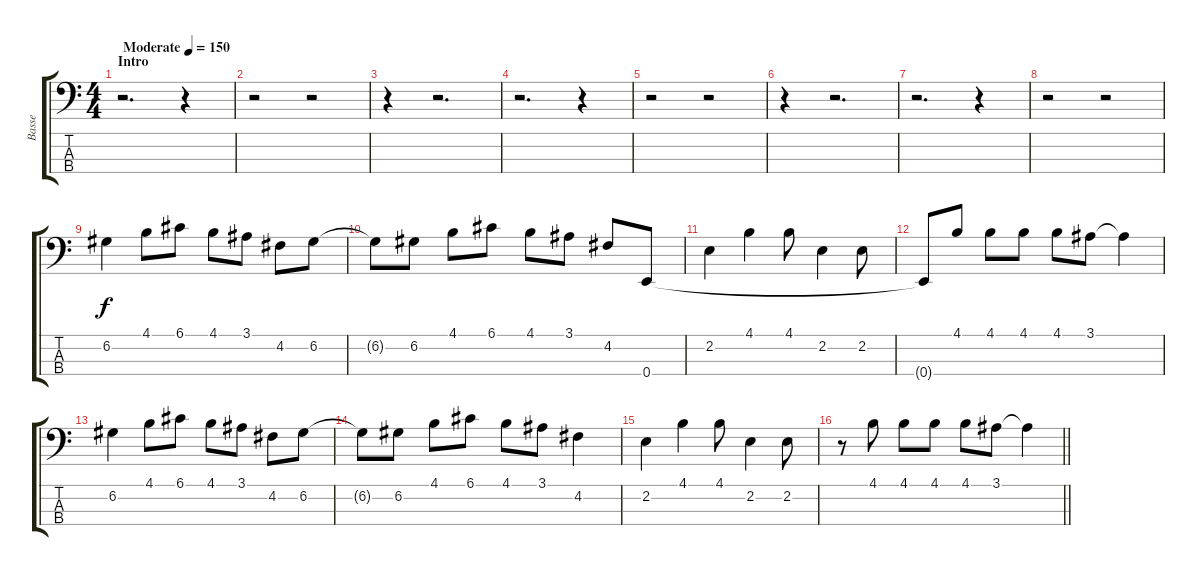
\track ("Basse" "Basse") {instrument electricbassfinger}
\staff {score tabs}
\tuning (G2 D2 A1 E1) {hide}
\ts (4 4)
\section ("" "Intro")
\tempo (150 "Moderate")
\clef f4
\ks c
r.2{d dy f instrument electricbassfinger} r.4 |
r.2 r.2 |
r.4 r.2{d} |
r.2{d} r.4 |
r.2 r.2 |
r.4 r.2{d} |
r.2{d} r.4 |
r.2 r.2 |
6.2.4 4.1.8 6.1.8 4.1.8 3.1.8 4.2.8 6.2.8 |
6.2{t}.8 6.2.8 4.1.8 6.1.8 4.1.8 3.1.8 4.2.8 0.4.8 |
2.2.4 4.1.4 4.1.8 2.2.4 2.2.8 |
0.4{t}.8 4.1.8 4.1.8 4.1.8 4.1.8 3.1.8 3.1{t}.4 |
6.2.4 4.1.8 6.1.8 4.1.8 3.1.8 4.2.8 6.2.8 |
6.2{t}.8 6.2.8 4.1.8 6.1.8 4.1.8 3.1.8 4.2.4 |
2.2.4 4.1.4 4.1.8 2.2.4 2.2.8 |
\barLineRight lightlight
r.8 4.1.8 4.1.8 4.1.8 4.1.8 3.1.8 3.1{t}.4
